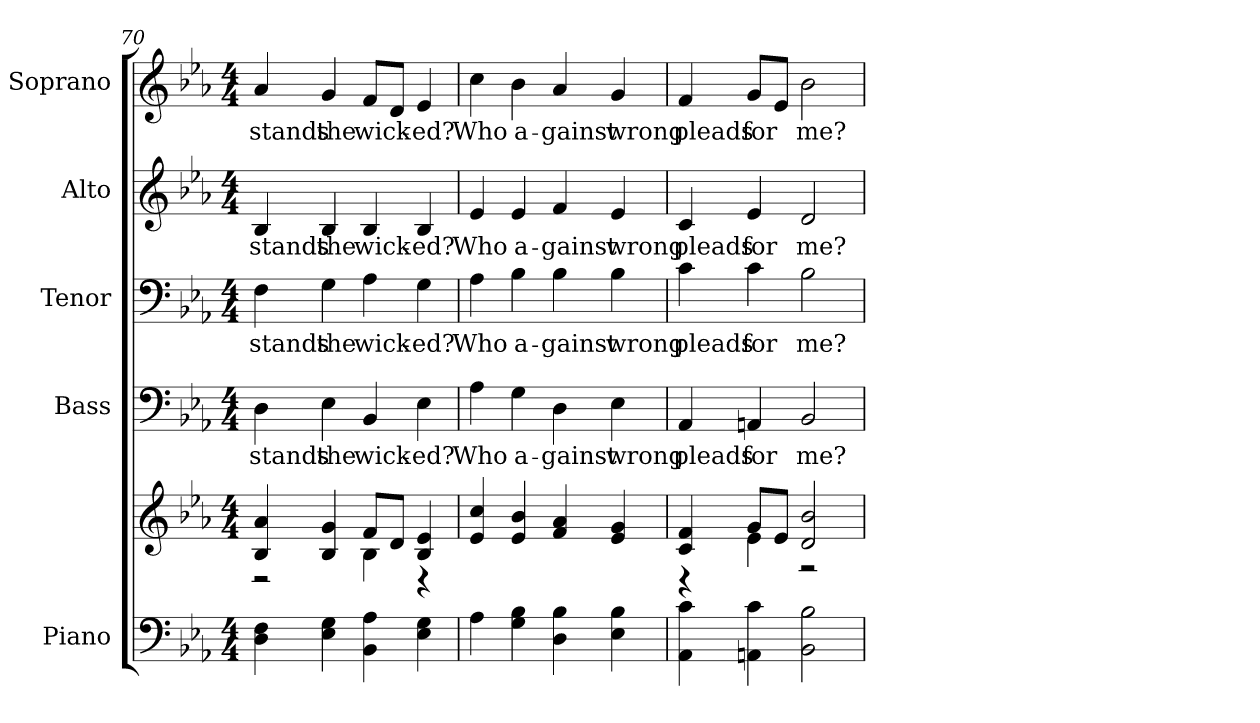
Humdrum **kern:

**kern	**kern	**kern	**text	**kern	**text	**kern	**text	**kern	**text
*part5	*part5	*part4	*part4	*part3	*part3	*part2	*part2	*part1	*part1
*staff6	*staff5	*staff4	*staff4	*staff3	*staff3	*staff2	*staff2	*staff1	*staff1
*I"Piano	*	*I"Bass	*	*I"Tenor	*	*I"Alto	*	*I"Soprano	*
*I'Pno.	*	*I'B.	*	*I'T.	*	*I'A.	*	*I'S.	*
*clefF4	*clefG2	*clefF4	*	*clefF4	*	*clefG2	*	*clefG2	*
*k[b-e-a-]	*k[b-e-a-]	*k[b-e-a-]	*	*k[b-e-a-]	*	*k[b-e-a-]	*	*k[b-e-a-]	*
*E-:	*E-:	*E-:	*	*E-:	*	*E-:	*	*E-:	*
*M4/4	*M4/4	*M4/4	*	*M4/4	*	*M4/4	*	*M4/4	*
=70	=70	=70	=70	=70	=70	=70	=70	=70	=70
*	*^	*	*	*	*	*	*	*	*
!	!	!	!	!LO:LY:b:color=#000000	!	!	!	!	!	!
!	!	!	!	!	!	!LO:LY:b:color=#000000	!	!	!	!
!	!	!	!	!	!	!	!	!LO:LY:b:color=#000000	!	!
!	!	!	!	!	!	!	!	!	!	!LO:LY:b:color=#000000
4Di\ 4Fi	4B-i/ 4a-i	2r	4Di\	-stands	4Fi\	-stands	4B-i/	-stands	4a-i/	-stands
!	!	!	!	!LO:LY:b:color=#000000	!	!	!	!	!	!
!	!	!	!	!	!	!LO:LY:b:color=#000000	!	!	!	!
!	!	!	!	!	!	!	!	!LO:LY:b:color=#000000	!	!
!	!	!	!	!	!	!	!	!	!	!LO:LY:b:color=#000000
4E-i\ 4Gi	4B-i/ 4gi	.	4E-i\	the	4Gi\	the	4B-i/	the	4gi/	the
!	!	!	!	!LO:LY:b:color=#000000	!	!	!	!	!	!
!	!	!	!	!	!	!LO:LY:b:color=#000000	!	!	!	!
!	!	!	!	!	!	!	!	!LO:LY:b:color=#000000	!	!
!	!	!	!	!	!	!	!	!	!	!LO:LY:b:color=#000000
4BB-i\ 4A-i	8fi/L	4B-i\	4BB-i/	wick-	4A-i\	wick-	4B-i/	wick-	8fi/L	wick-
.	8di/J	.	.	.	.	.	.	.	8di/J	.
!	!	!	!	!LO:LY:b:color=#000000	!	!	!	!	!	!
!	!	!	!	!	!	!LO:LY:b:color=#000000	!	!	!	!
!	!	!	!	!	!	!	!	!LO:LY:b:color=#000000	!	!
!	!	!	!	!	!	!	!	!	!	!LO:LY:b:color=#000000
4E-i\ 4Gi	4B-i/ 4e-i	4r	4E-i\	-ed?	4Gi\	-ed?	4B-i/	-ed?	4e-i/	-ed?
*	*v	*v	*	*	*	*	*	*	*	*
=71	=71	=71	=71	=71	=71	=71	=71	=71	=71
*	*^	*	*	*	*	*	*	*	*
!	!	!	!	!LO:LY:b:color=#000000	!	!	!	!	!	!
*	*v	*v	*	*	*	*	*	*	*	*
*	*^	*	*	*	*	*	*	*	*
!	!	!	!	!	!	!LO:LY:b:color=#000000	!	!	!	!
*	*v	*v	*	*	*	*	*	*	*	*
*	*^	*	*	*	*	*	*	*	*
!	!	!	!	!	!	!	!	!LO:LY:b:color=#000000	!	!
*	*v	*v	*	*	*	*	*	*	*	*
*	*^	*	*	*	*	*	*	*	*
!	!	!	!	!	!	!	!	!	!	!LO:LY:b:color=#000000
*	*v	*v	*	*	*	*	*	*	*	*
4A-i\	4e-i/ 4cci	4A-i\	Who	4A-i\	Who	4e-i/	Who	4cci\	Who
!	!	!	!LO:LY:b:color=#000000	!	!	!	!	!	!
!	!	!	!	!	!LO:LY:b:color=#000000	!	!	!	!
!	!	!	!	!	!	!	!LO:LY:b:color=#000000	!	!
!	!	!	!	!	!	!	!	!	!LO:LY:b:color=#000000
4Gi\ 4B-i	4e-i/ 4b-i	4Gi\	a-	4B-i\	a-	4e-i/	a-	4b-i\	a-
!	!	!	!LO:LY:b:color=#000000	!	!	!	!	!	!
!	!	!	!	!	!LO:LY:b:color=#000000	!	!	!	!
!	!	!	!	!	!	!	!LO:LY:b:color=#000000	!	!
!	!	!	!	!	!	!	!	!	!LO:LY:b:color=#000000
4Di\ 4B-i	4fi/ 4a-i	4Di\	-gainst	4B-i\	-gainst	4fi/	-gainst	4a-i/	-gainst
!	!	!	!LO:LY:b:color=#000000	!	!	!	!	!	!
!	!	!	!	!	!LO:LY:b:color=#000000	!	!	!	!
!	!	!	!	!	!	!	!LO:LY:b:color=#000000	!	!
!	!	!	!	!	!	!	!	!	!LO:LY:b:color=#000000
4E-i\ 4B-i	4e-i/ 4gi	4E-i\	wrong	4B-i\	wrong	4e-i/	wrong	4gi/	wrong
=72	=72	=72	=72	=72	=72	=72	=72	=72	=72
*	*^	*	*	*	*	*	*	*	*
!	!	!	!	!LO:LY:b:color=#000000	!	!	!	!	!	!
!	!	!	!	!	!	!LO:LY:b:color=#000000	!	!	!	!
!	!	!	!	!	!	!	!	!LO:LY:b:color=#000000	!	!
!	!	!	!	!	!	!	!	!	!	!LO:LY:b:color=#000000
4AA-i\ 4ci	4ci/ 4fi	4r	4AA-i/	pleads	4ci\	pleads	4ci/	pleads	4fi/	pleads
!	!	!	!	!LO:LY:b:color=#000000	!	!	!	!	!	!
!	!	!	!	!	!	!LO:LY:b:color=#000000	!	!	!	!
!	!	!	!	!	!	!	!	!LO:LY:b:color=#000000	!	!
!	!	!	!	!	!	!	!	!	!	!LO:LY:b:color=#000000
4AAni\ 4ci	8gi/L	4e-i\	4AAni/	for	4ci\	for	4e-i/	for	8gi/L	for
.	8e-i/J	.	.	.	.	.	.	.	8e-i/J	.
!	!	!	!	!LO:LY:b:color=#000000	!	!	!	!	!	!
!	!	!	!	!	!	!LO:LY:b:color=#000000	!	!	!	!
!	!	!	!	!	!	!	!	!LO:LY:b:color=#000000	!	!
!	!	!	!	!	!	!	!	!	!	!LO:LY:b:color=#000000
2BB-i\ 2B-i	2di/ 2b-i	2r	2BB-i/	me?	2B-i\	me?	2di/	me?	2b-i\	me?
*	*v	*v	*	*	*	*	*	*	*	*
=	=	=	=	=	=	=	=	=	=
*-	*-	*-	*-	*-	*-	*-	*-	*-	*-
